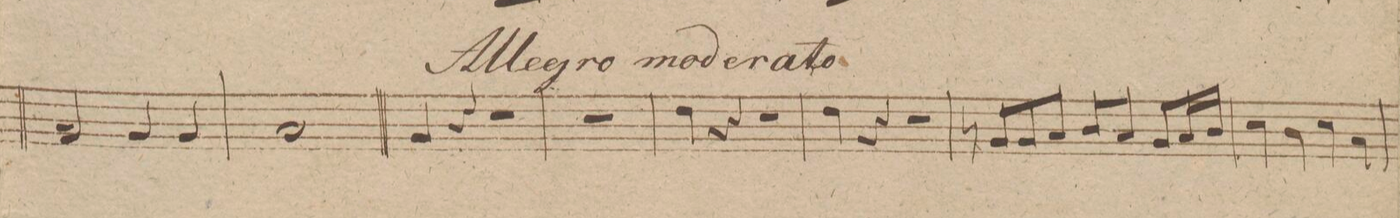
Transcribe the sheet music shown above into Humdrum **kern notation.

**kern	**dynam
*I"Clarinetto 2do in A.	*
*clefG2	*
*k[f#c#g#d#]	*
*met(c)	*
*M4/4	*
2e/	.
4e/	.
4e/	.
=26	=26
1f#/	.
=27||	=27||
4e/	.
4r	.
2r	.
=28	=28
1r	.
=29	=29
4b\	.
4r	.
2r	.
=30	=30
4b\	.
4r	.
2r	.
=31	=31
8r	.
8e/L	.
8e/	.
8f#/J	.
8g#/L	.
8f#/J	.
8e/L	.
16f#/L	.
16g#/JJ	.
=32	=32
4a/	.
4g#/	.
4a/	.
4f#\	.
=33	=33
*-	*-
